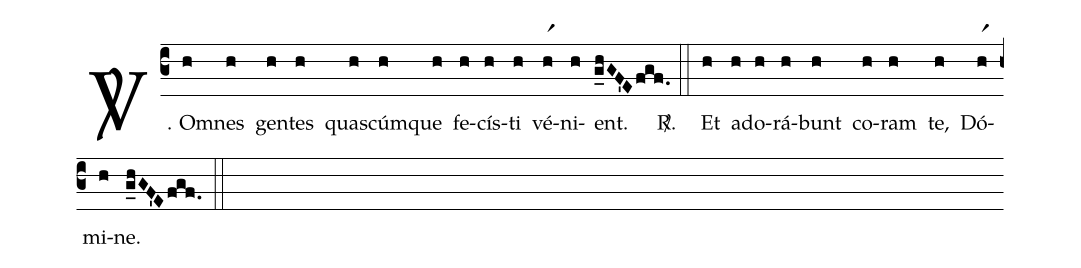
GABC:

%%
(c3)
<sp>V/</sp>. {O}m(h)nes(h) gen(h)tes(h) quas(h)cúm(h)que(h) fe(h)cís(h)ti(h) vé(hr1)ni(h)ent.(g_hGF'Efgf.) <sp>R/</sp>.(::)
Et(h) ad(h)o(h)rá(h)bunt(h) co(h)ram(h) te,(h) Dó(hr1)mi(h)ne.(g_hGF'Efgf.) (::)
